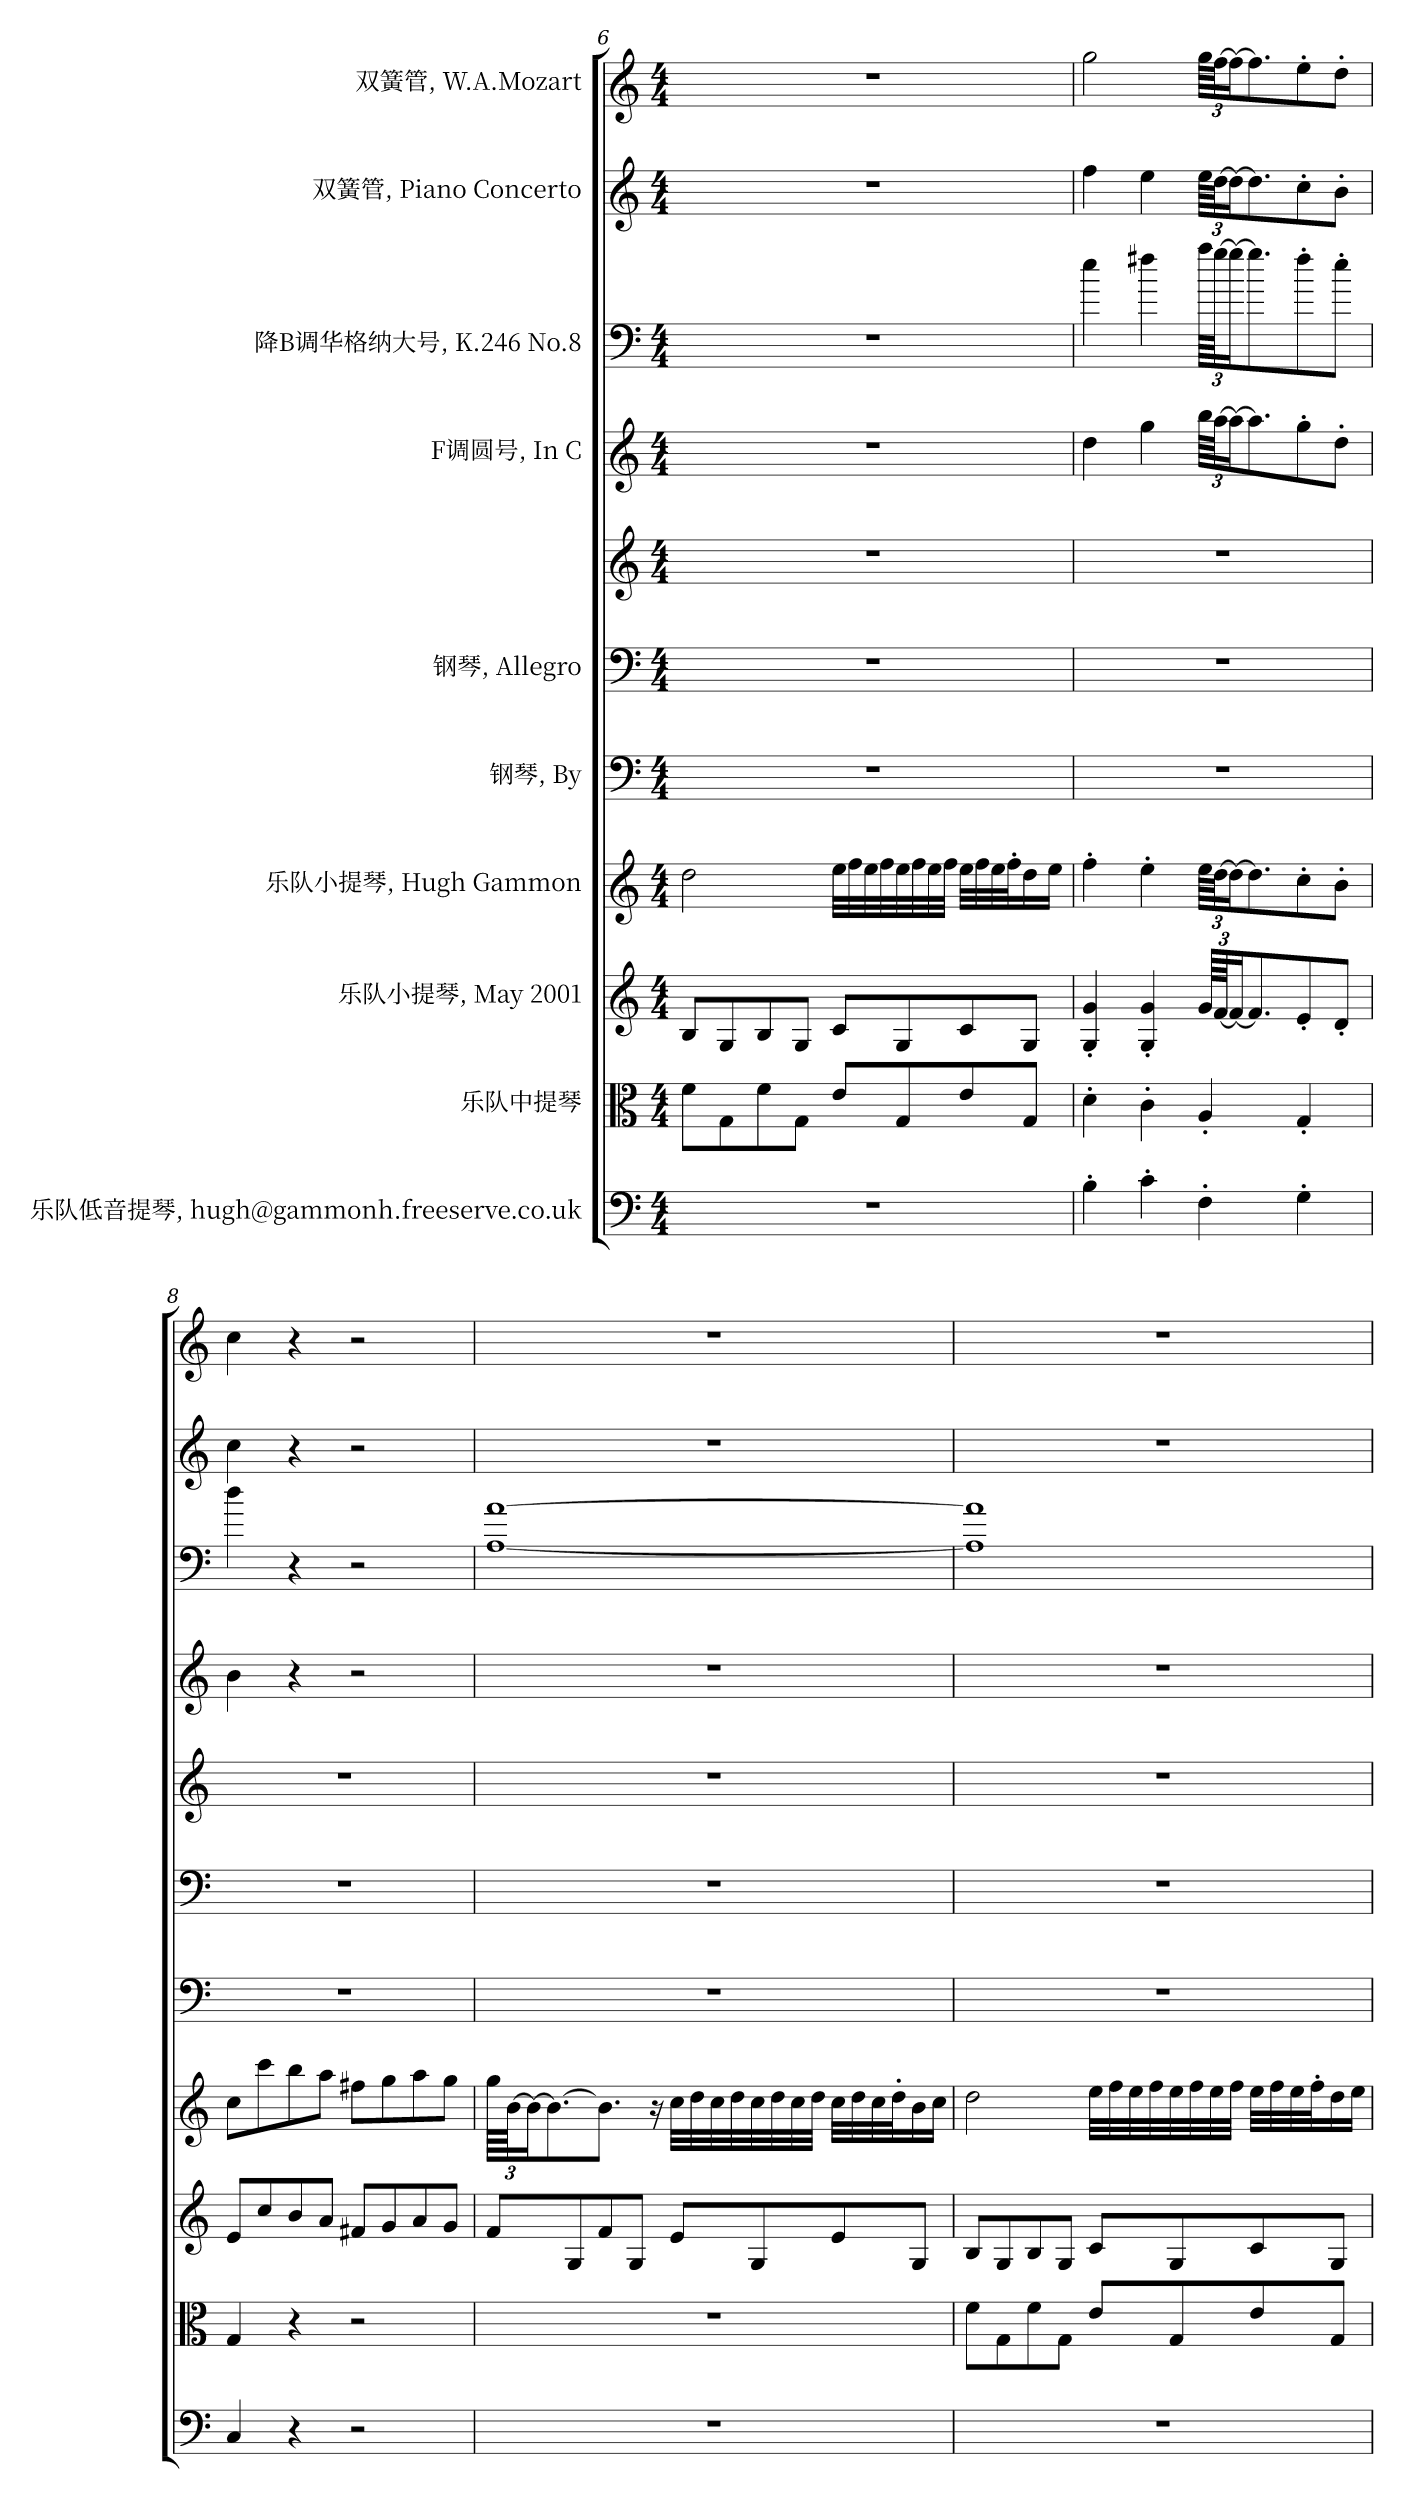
**kern	**kern	**kern	**kern	**kern	**kern	**kern	**kern	**kern	**kern	**kern
*part10	*part9	*part8	*part7	*part6	*part5	*part5	*part4	*part3	*part2	*part1
*staff11	*staff10	*staff9	*staff8	*staff7	*staff6	*staff5	*staff4	*staff3	*staff2	*staff1
*I"乐队低音提琴, hugh@gammonh.freeserve.co.uk	*I"乐队中提琴	*I"乐队小提琴, May 2001	*I"乐队小提琴, Hugh Gammon	*I"钢琴,       By	*I"钢琴, Allegro	*	*I"F调圆号, In C	*I"降B调华格纳大号, K.246 No.8	*I"双簧管, Piano Concerto	*I"双簧管, W.A.Mozart
*clefF4	*clefC3	*clefG2	*clefG2	*clefF4	*clefF4	*clefG2	*clefG2	*clefF4	*clefG2	*clefG2
*ITrd7c12	*	*	*	*	*	*	*ITrd4c7	*ITrd4c7	*	*
*k[]	*k[]	*k[]	*k[]	*k[]	*k[]	*k[]	*k[b-]	*k[b-]	*k[]	*k[]
*M4/4	*M4/4	*M4/4	*M4/4	*M4/4	*M4/4	*M4/4	*M4/4	*M4/4	*M4/4	*M4/4
=6	=6	=6	=6	=6	=6	=6	=6	=6	=6	=6
1r	8f\L	8B/L	2dd\	1r	1r	1r	1r	1r	1r	1r
.	8G\	8G/	.	.	.	.	.	.	.	.
.	8f\	8B/	.	.	.	.	.	.	.	.
.	8G\J	8G/J	.	.	.	.	.	.	.	.
.	8e/L	8c/L	32ee\LLL	.	.	.	.	.	.	.
.	.	.	32ff\	.	.	.	.	.	.	.
.	.	.	32ee\	.	.	.	.	.	.	.
.	.	.	32ff\	.	.	.	.	.	.	.
.	8G/	8G/	32ee\	.	.	.	.	.	.	.
.	.	.	32ff\	.	.	.	.	.	.	.
.	.	.	32ee\	.	.	.	.	.	.	.
.	.	.	32ff\JJJ	.	.	.	.	.	.	.
.	8e/	8c/	32ee\LLL	.	.	.	.	.	.	.
.	.	.	32ff\	.	.	.	.	.	.	.
.	.	.	32ee\	.	.	.	.	.	.	.
.	.	.	32ff'\J	.	.	.	.	.	.	.
.	8G/J	8G/J	16dd\	.	.	.	.	.	.	.
.	.	.	16ee\JJ	.	.	.	.	.	.	.
!!LO:PB:g=z
=7	=7	=7	=7	=7	=7	=7	=7	=7	=7	=7
4BB'\	4d'\	4G/' 4g/'	4ff'\	1r	1r	1r	4g\	4a\	4ff\	2gg\
4C'\	4c'\	4G/' 4g/'	4ee'\	.	.	.	4cc\	4bn\	4ee\	.
*	*	*Xbrackettup	*Xbrackettup	*	*	*	*Xbrackettup	*Xbrackettup	*Xbrackettup	*Xbrackettup
4FF'\	4A'/	96g/LLLL	96ee\LLLL	.	.	.	96ee\LLLL	96dd\LLLL	96ee\LLLL	96gg\LLLL
.	.	[96f/JJ	[96dd\JJ	.	.	.	[96dd\JJ	[96cc\JJ	[96dd\JJ	[96ff\JJ
.	.	24f/J_	24dd\J_	.	.	.	24dd\J_	24cc\J_	24dd\J_	24ff\J_
.	.	8.f/]	8.dd\]	.	.	.	8.dd\]	8.cc\]	8.dd\]	8.ff\]
4GG'\	4G'/	8e'/	8cc'\	.	.	.	8cc'\	8b'\	8cc'\	8ee'\
.	.	8d'/J	8b'\J	.	.	.	8g'\J	8a'\J	8b'\J	8dd'\J
=8	=8	=8	=8	=8	=8	=8	=8	=8	=8	=8
4CC/	4G/	8e/L	8cc\L	1r	1r	1r	4e\	4g\	4cc\	4cc\
.	.	8cc/	8ccc\	.	.	.	.	.	.	.
4r	4r	8b/	8bb\	.	.	.	4r	4r	4r	4r
.	.	8a/J	8aa\J	.	.	.	.	.	.	.
2r	2r	8f#X/L	8ff#X\L	.	.	.	2r	2r	2r	2r
.	.	8g/	8gg\	.	.	.	.	.	.	.
.	.	8a/	8aa\	.	.	.	.	.	.	.
.	.	8g/J	8gg\J	.	.	.	.	.	.	.
!!LO:PB:g=z
=9	=9	=9	=9	=9	=9	=9	=9	=9	=9	=9
1r	1r	8f/L	96gg\LLLL	1r	1r	1r	1r	[1D [1d	1r	1r
.	.	.	[96b\JJ	.	.	.	.	.	.	.
.	.	.	24b\J_	.	.	.	.	.	.	.
.	.	.	8.b\_	.	.	.	.	.	.	.
.	.	8G/	.	.	.	.	.	.	.	.
.	.	8f/	8.b\J]	.	.	.	.	.	.	.
.	.	8G/J	.	.	.	.	.	.	.	.
.	.	.	16r	.	.	.	.	.	.	.
.	.	8e/L	32cc\LLL	.	.	.	.	.	.	.
.	.	.	32dd\	.	.	.	.	.	.	.
.	.	.	32cc\	.	.	.	.	.	.	.
.	.	.	32dd\	.	.	.	.	.	.	.
.	.	8G/	32cc\	.	.	.	.	.	.	.
.	.	.	32dd\	.	.	.	.	.	.	.
.	.	.	32cc\	.	.	.	.	.	.	.
.	.	.	32dd\JJJ	.	.	.	.	.	.	.
.	.	8e/	32cc\LLL	.	.	.	.	.	.	.
.	.	.	32dd\	.	.	.	.	.	.	.
.	.	.	32cc\	.	.	.	.	.	.	.
.	.	.	32dd'\J	.	.	.	.	.	.	.
.	.	8G/J	16b\	.	.	.	.	.	.	.
.	.	.	16cc\JJ	.	.	.	.	.	.	.
=10	=10	=10	=10	=10	=10	=10	=10	=10	=10	=10
1r	8f\L	8B/L	2dd\	1r	1r	1r	1r	1D] 1d]	1r	1r
.	8G\	8G/	.	.	.	.	.	.	.	.
.	8f\	8B/	.	.	.	.	.	.	.	.
.	8G\J	8G/J	.	.	.	.	.	.	.	.
.	8e/L	8c/L	32ee\LLL	.	.	.	.	.	.	.
.	.	.	32ff\	.	.	.	.	.	.	.
.	.	.	32ee\	.	.	.	.	.	.	.
.	.	.	32ff\	.	.	.	.	.	.	.
.	8G/	8G/	32ee\	.	.	.	.	.	.	.
.	.	.	32ff\	.	.	.	.	.	.	.
.	.	.	32ee\	.	.	.	.	.	.	.
.	.	.	32ff\JJJ	.	.	.	.	.	.	.
.	8e/	8c/	32ee\LLL	.	.	.	.	.	.	.
.	.	.	32ff\	.	.	.	.	.	.	.
.	.	.	32ee\	.	.	.	.	.	.	.
.	.	.	32ff'\J	.	.	.	.	.	.	.
.	8G/J	8G/J	16dd\	.	.	.	.	.	.	.
.	.	.	16ee\JJ	.	.	.	.	.	.	.
=	=	=	=	=	=	=	=	=	=	=
*-	*-	*-	*-	*-	*-	*-	*-	*-	*-	*-
